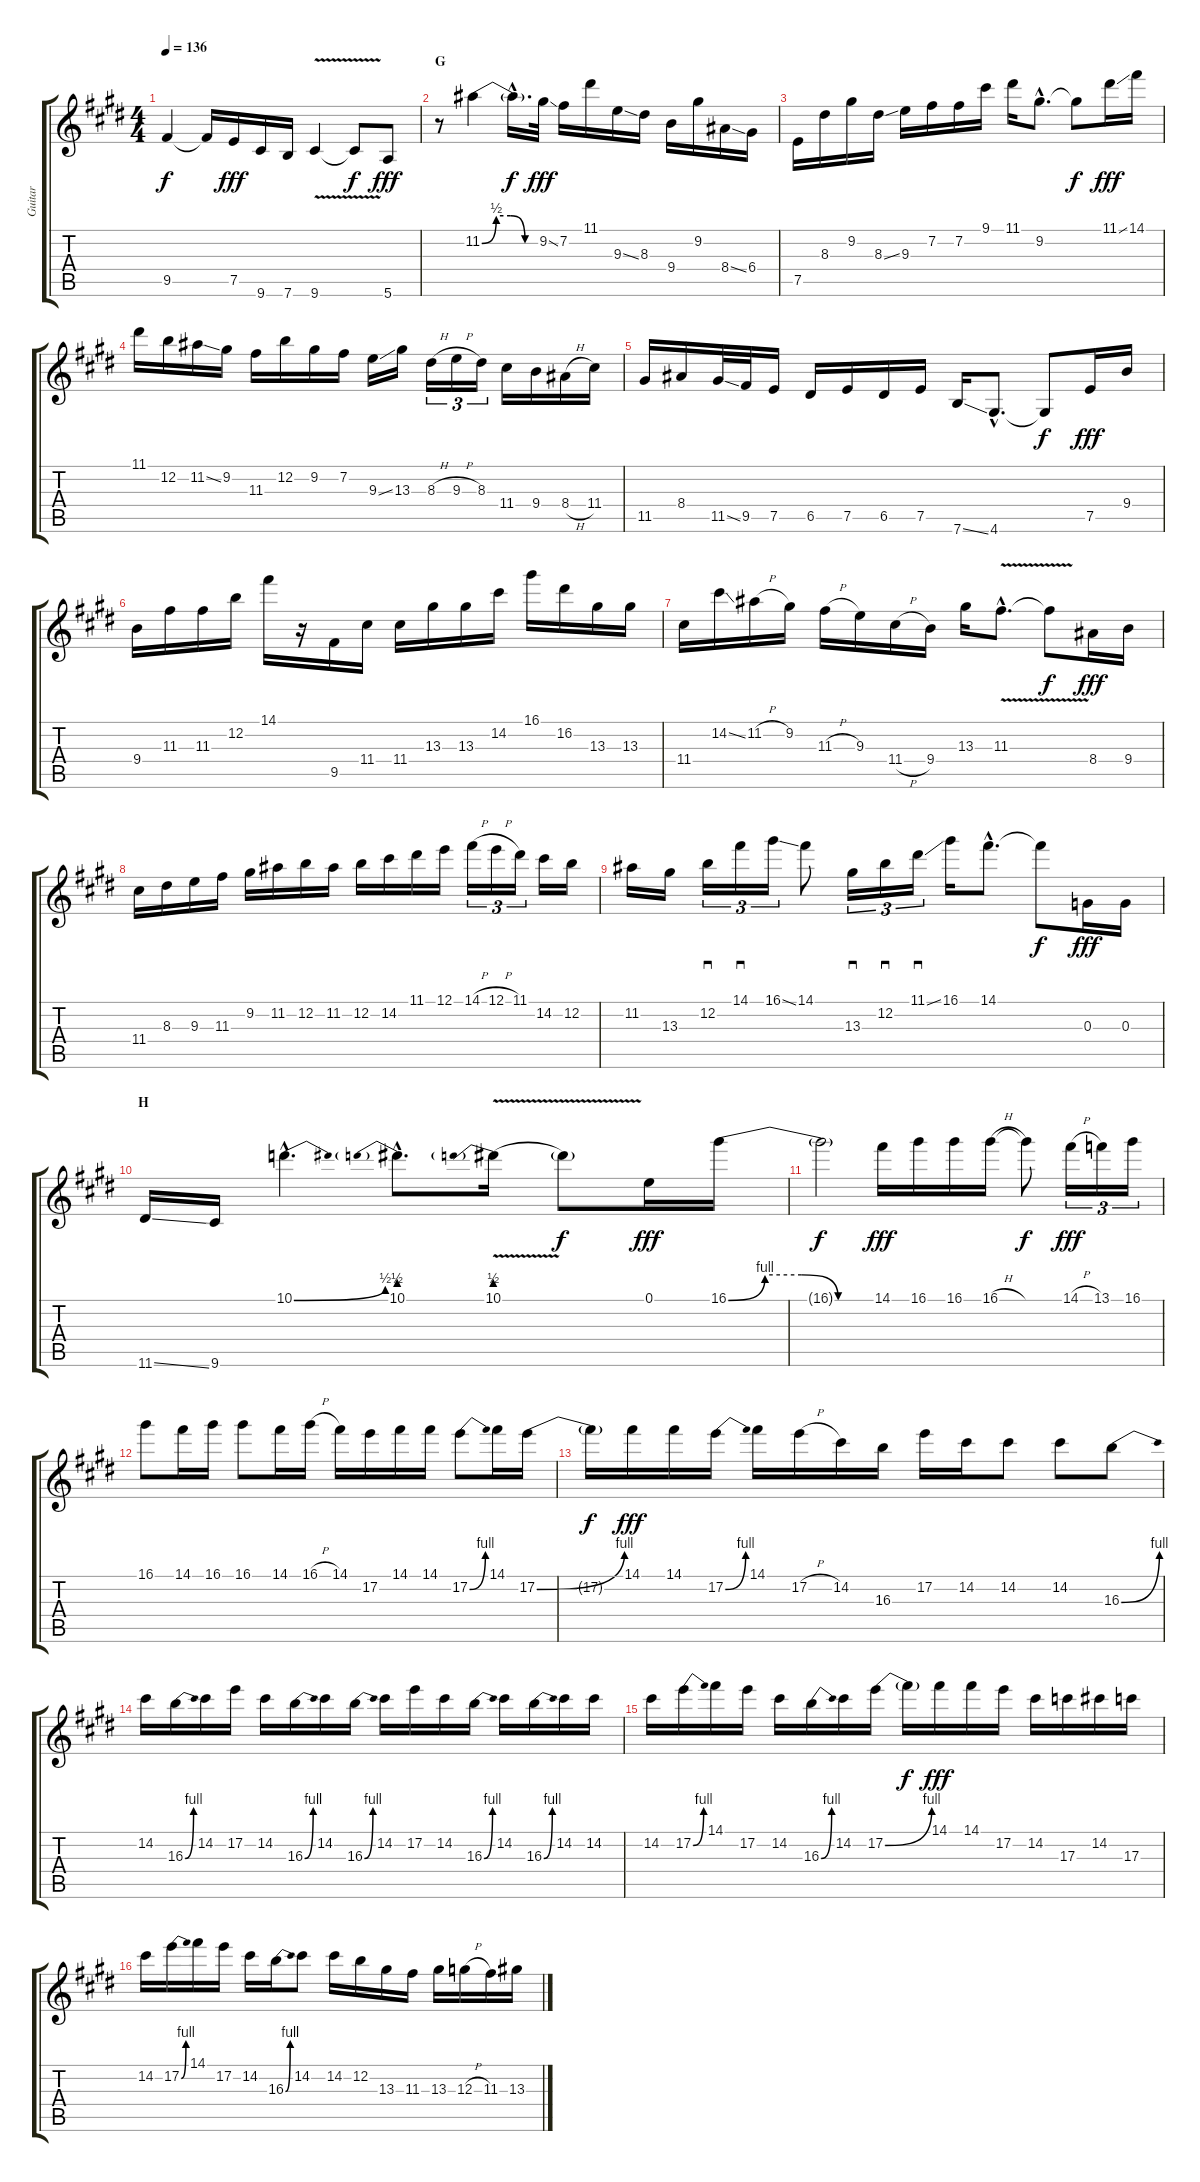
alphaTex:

\track ("Guitar" "Guitar") {instrument distortionguitar}
\staff {score tabs}
\tuning (E4 B3 G3 D3 A2 E2) {hide}
\ts (4 4)
\tempo 136
\clef g2
\ks e
9.5{t}.4{dy f} 9.5{t}.16 7.5.16{dy fff} 9.6.16 7.6.16 9.6{v}.4 9.6{t}.8{dy f} 5.6.8{dy fff} |
\section ("" "G")
r.8 11.2{be (custom 0 0 15 2 30 2 45 0 60 0)}.4 11.2{hac t}.16{d dy f} 9.2{ss}.32{dy fff} 7.2.16 11.1.16 9.3{ss}.16 8.3.16 9.4.16 9.2.16 8.4{ss}.16 6.4.16 |
7.5.16 8.3.16 9.2.16 8.3{ss}.16 9.3.16 7.2.16 7.2.16 9.1.16 11.1.16 9.2{hac}.8{d} 9.2{t}.8{dy f} 11.1{ss}.16{dy fff} 14.1.16 |
11.1.16 12.2.16 11.2{ss}.16 9.2.16 11.3.16 12.2.16 9.2.16 7.2.16 9.3{ss}.16 13.3.16 8.3{h}.16{tu (3 2)} 9.3{h}.16{tu (3 2)} 8.3.16{tu (3 2)} 11.4.16 9.4.16 8.4{h}.16 11.4.16 |
11.5.16 8.4.16 11.5{ss}.32 9.5.32 7.5.16 6.5.16 7.5.16 6.5.16 7.5.16 7.6{ss}.16 4.6{hac}.8{d} 4.6{t}.8{dy f} 7.5.16{dy fff} 9.4.16 |
9.4.16 11.3.16 11.3.16 12.2.16 14.1.16 r.16 9.5.16 11.4.16 11.4.16 13.3.16 13.3.16 14.2.16 16.1.16 16.2.16 13.3.16 13.3.16 |
11.4.16 14.2{ss}.16 11.2{h}.16 9.2.16 11.3{h}.16 9.3.16 11.4{h}.16 9.4.16 13.3.16 11.3{v hac}.8{d} 11.3{t}.8{dy f} 8.4.16{dy fff} 9.4.16 |
11.4.16 8.3.16 9.3.16 11.3.16 9.2.16 11.2.16 12.2.16 11.2.16 12.2.16 14.2.16 11.1.16 12.1.16 14.1{h}.16{tu (3 2)} 12.1{h}.16{tu (3 2)} 11.1.16{tu (3 2)} 14.2.16 12.2.16 |
11.2.16 13.3.16 12.2.16{sd tu (3 2)} 14.1.16{sd tu (3 2)} 16.1{ss}.16{tu (3 2)} 14.1.8 13.3.16{sd tu (3 2)} 12.2.16{sd tu (3 2)} 11.1{ss}.16{sd tu (3 2)} 16.1.16 14.1{hac}.8{d} 14.1{t}.8{dy f} 0.3.16{dy fff} 0.3.16 |
\section ("" "H")
11.6{ss}.16 9.6.16 10.1{be (bend 0 0 60 2) hac}.4{d} 10.1{be (prebend 0 2 60 2) hac}.8{d} 10.1{be (prebend 0 2 60 2) v}.16 10.1{t}.8{dy f} 0.1.16{dy fff} 16.1{be (custom 0 0 15 4 30 4 45 0 60 0)}.16 |
16.1{t}.2{dy f} 14.1.16{dy fff} 16.1.16 16.1.16 16.1{h}.16 16.1{t}.8{dy f} 14.1{h}.16{tu (3 2) dy fff} 13.1.16{tu (3 2)} 16.1.16{tu (3 2)} |
16.1.8 14.1.16 16.1.16 16.1.8 14.1.16 16.1{h}.16 14.1.16 17.2.16 14.1.16 14.1.16 17.2{be (bend 0 0 60 4)}.8 14.1.16 17.2{be (bend 0 0 60 4)}.16 |
17.2{t}.16{dy f} 14.1.16{dy fff} 14.1.16 17.2{be (bend 0 0 60 4)}.16 14.1.16 17.2{h}.16 14.2.16 16.3.16 17.2.16 14.2.16 14.2.8 14.2.8 16.3{be (bend 0 0 60 4)}.8 |
14.2.16 16.3{be (bend 0 0 60 4)}.16 14.2.16 17.2.16 14.2.16 16.3{be (bend 0 0 60 4)}.16 14.2.16 16.3{be (bend 0 0 60 4)}.16 14.2.16 17.2.16 14.2.16 16.3{be (bend 0 0 60 4)}.16 14.2.16 16.3{be (bend 0 0 60 4)}.16 14.2.16 14.2.16 |
14.2.16 17.2{be (bend 0 0 60 4)}.16 14.1.16 17.2.16 14.2.16 16.3{be (bend 0 0 60 4)}.16 14.2.16 17.2{be (bend 0 0 60 4)}.16 17.2{t}.16{dy f} 14.1.16{dy fff} 14.1.16 17.2.16 14.2.16 17.3.16 14.2.16 17.3.16 |
14.2.16 17.2{be (bend 0 0 60 4)}.16 14.1.16 17.2.16 14.2.16 16.3{be (bend 0 0 60 4)}.16 14.2.8 14.2.16 12.2.16 13.3.16 11.3.16 13.3.16 12.3{h}.16 11.3.16 13.3.16
